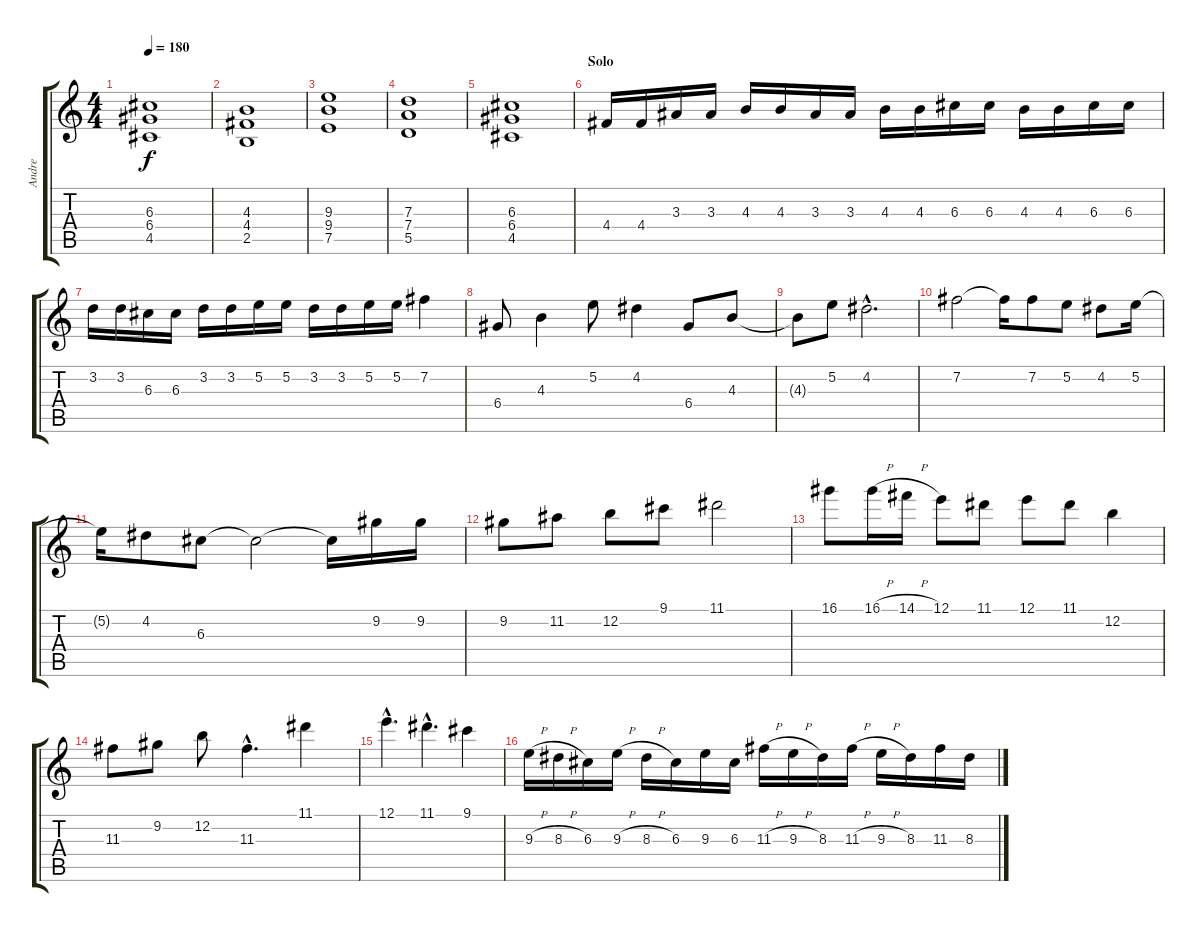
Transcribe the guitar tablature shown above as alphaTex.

\track ("Andre" "Andre") {instrument distortionguitar}
\staff {score tabs}
\tuning (E4 B3 G3 D3 A2 E2) {hide}
\ts (4 4)
\tempo 180
\clef g2
\ks c
(6.3 6.4 4.5).1{dy f} |
(4.3 4.4 2.5).1 |
(9.3 9.4 7.5).1 |
(7.3 7.4 5.5).1 |
(6.3 6.4 4.5).1 |
\section ("" "Solo")
4.4.16 4.4.16 3.3.16 3.3.16 4.3.16 4.3.16 3.3.16 3.3.16 4.3.16 4.3.16 6.3.16 6.3.16 4.3.16 4.3.16 6.3.16 6.3.16 |
3.2.16 3.2.16 6.3.16 6.3.16 3.2.16 3.2.16 5.2.16 5.2.16 3.2.16 3.2.16 5.2.16 5.2.16 7.2.4 |
6.4.8 4.3.4 5.2.8 4.2.4 6.4.8 4.3.8 |
4.3{t}.8 5.2.8 4.2{hac}.2{d} |
7.2.2 7.2{t}.16 7.2.8 5.2.8 4.2.8 5.2.16 |
5.2{t}.16 4.2.8 6.3.8 6.3{t}.2 6.3{t}.16 9.2.16 9.2.16 |
9.2.8 11.2.8 12.2.8 9.1.8 11.1.2 |
16.1.8 16.1{h}.16 14.1{h}.16 12.1.8 11.1.8 12.1.8 11.1.8 12.2.4 |
11.3.8 9.2.8 12.2.8 11.3{hac}.4{d} 11.1.4 |
12.1{hac}.4{d} 11.1{hac}.4{d} 9.1.4 |
9.3{h}.16 8.3{h}.16 6.3.16 9.3{h}.16 8.3{h}.16 6.3.16 9.3.16 6.3.16 11.3{h}.16 9.3{h}.16 8.3.16 11.3{h}.16 9.3{h}.16 8.3.16 11.3.16 8.3.16
